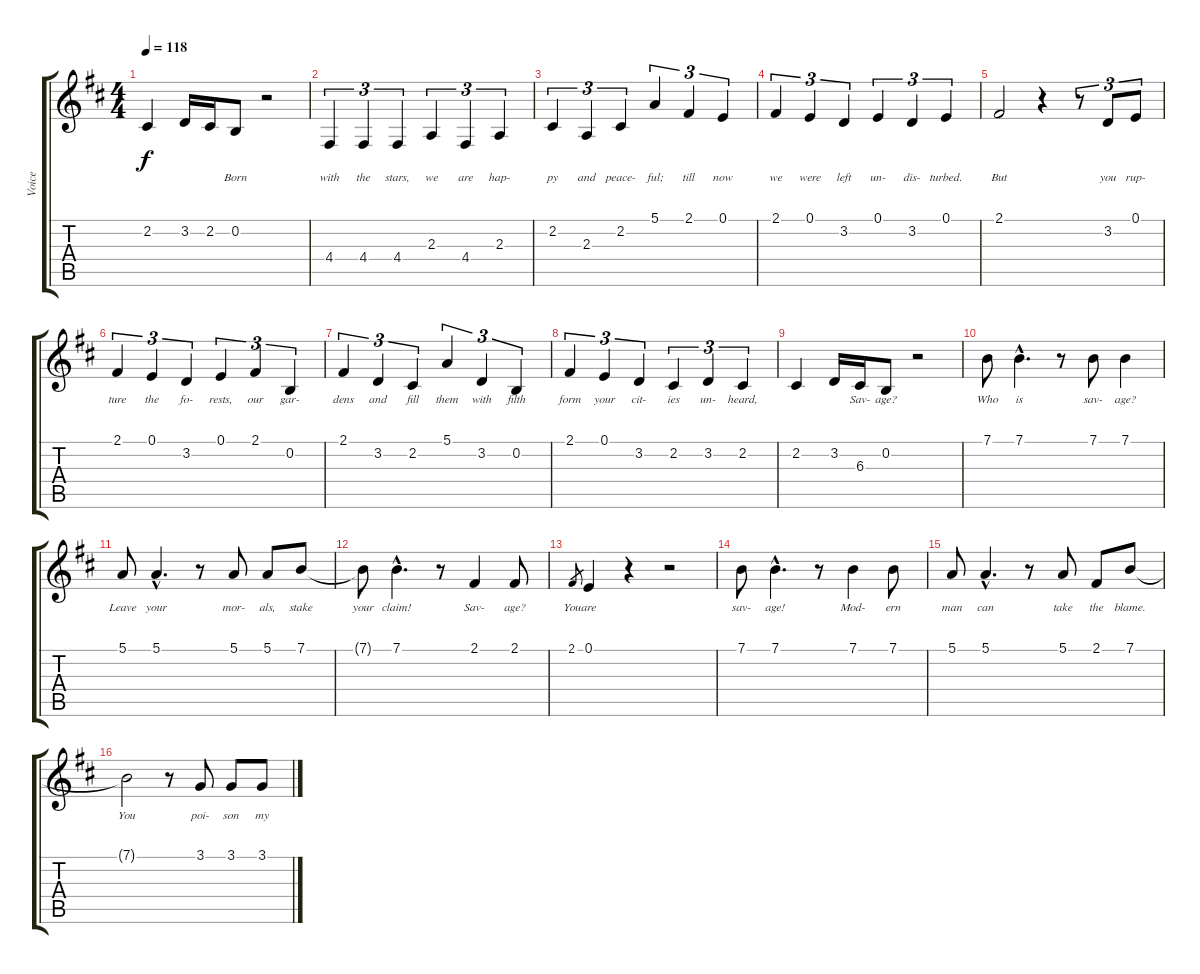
\track ("Voice" "Voice") {instrument fiddle}
\staff {score tabs}
\tuning (E4 B3 G3 D3 A2 E2) {hide}
\ts (4 4)
\tempo 118
\clef g2
\ks d
2.2.4{lyrics (0 "") lyrics (1 "") lyrics (2 "") lyrics (3 "") lyrics (4 "") dy f} 3.2.16{lyrics (0 "") lyrics (1 "") lyrics (2 "") lyrics (3 "") lyrics (4 "")} 2.2.16{lyrics (0 "") lyrics (1 "") lyrics (2 "") lyrics (3 "") lyrics (4 "")} 0.2.8{lyrics (0 "Born") lyrics (1 "") lyrics (2 "") lyrics (3 "") lyrics (4 "")} r.2 |
4.4.4{tu (3 2) lyrics (0 "with") lyrics (1 "") lyrics (2 "") lyrics (3 "") lyrics (4 "")} 4.4.4{tu (3 2) lyrics (0 "the") lyrics (1 "") lyrics (2 "") lyrics (3 "") lyrics (4 "")} 4.4.4{tu (3 2) lyrics (0 "stars,") lyrics (1 "") lyrics (2 "") lyrics (3 "") lyrics (4 "")} 2.3.4{tu (3 2) lyrics (0 "we") lyrics (1 "") lyrics (2 "") lyrics (3 "") lyrics (4 "")} 4.4.4{tu (3 2) lyrics (0 "are") lyrics (1 "") lyrics (2 "") lyrics (3 "") lyrics (4 "")} 2.3.4{tu (3 2) lyrics (0 "hap-") lyrics (1 "") lyrics (2 "") lyrics (3 "") lyrics (4 "")} |
2.2.4{tu (3 2) lyrics (0 "py") lyrics (1 "") lyrics (2 "") lyrics (3 "") lyrics (4 "")} 2.3.4{tu (3 2) lyrics (0 "and") lyrics (1 "") lyrics (2 "") lyrics (3 "") lyrics (4 "")} 2.2.4{tu (3 2) lyrics (0 "peace-") lyrics (1 "") lyrics (2 "") lyrics (3 "") lyrics (4 "")} 5.1.4{tu (3 2) lyrics (0 "ful;") lyrics (1 "") lyrics (2 "") lyrics (3 "") lyrics (4 "")} 2.1.4{tu (3 2) lyrics (0 "till") lyrics (1 "") lyrics (2 "") lyrics (3 "") lyrics (4 "")} 0.1.4{tu (3 2) lyrics (0 "now") lyrics (1 "") lyrics (2 "") lyrics (3 "") lyrics (4 "")} |
2.1.4{tu (3 2) lyrics (0 "we") lyrics (1 "") lyrics (2 "") lyrics (3 "") lyrics (4 "")} 0.1.4{tu (3 2) lyrics (0 "were") lyrics (1 "") lyrics (2 "") lyrics (3 "") lyrics (4 "")} 3.2.4{tu (3 2) lyrics (0 "left") lyrics (1 "") lyrics (2 "") lyrics (3 "") lyrics (4 "")} 0.1.4{tu (3 2) lyrics (0 "un-") lyrics (1 "") lyrics (2 "") lyrics (3 "") lyrics (4 "")} 3.2.4{tu (3 2) lyrics (0 "dis-") lyrics (1 "") lyrics (2 "") lyrics (3 "") lyrics (4 "")} 0.1.4{tu (3 2) lyrics (0 "turbed.") lyrics (1 "") lyrics (2 "") lyrics (3 "") lyrics (4 "")} |
2.1.2{lyrics (0 "But") lyrics (1 "") lyrics (2 "") lyrics (3 "") lyrics (4 "")} r.4 r.8{tu (3 2)} 3.2.8{tu (3 2) lyrics (0 "you") lyrics (1 "") lyrics (2 "") lyrics (3 "") lyrics (4 "")} 0.1.8{tu (3 2) lyrics (0 "rup-") lyrics (1 "") lyrics (2 "") lyrics (3 "") lyrics (4 "")} |
2.1.4{tu (3 2) lyrics (0 "ture") lyrics (1 "") lyrics (2 "") lyrics (3 "") lyrics (4 "")} 0.1.4{tu (3 2) lyrics (0 "the") lyrics (1 "") lyrics (2 "") lyrics (3 "") lyrics (4 "")} 3.2.4{tu (3 2) lyrics (0 "fo-") lyrics (1 "") lyrics (2 "") lyrics (3 "") lyrics (4 "")} 0.1.4{tu (3 2) lyrics (0 "rests,") lyrics (1 "") lyrics (2 "") lyrics (3 "") lyrics (4 "")} 2.1.4{tu (3 2) lyrics (0 "our") lyrics (1 "") lyrics (2 "") lyrics (3 "") lyrics (4 "")} 0.2.4{tu (3 2) lyrics (0 "gar-") lyrics (1 "") lyrics (2 "") lyrics (3 "") lyrics (4 "")} |
2.1.4{tu (3 2) lyrics (0 "dens") lyrics (1 "") lyrics (2 "") lyrics (3 "") lyrics (4 "")} 3.2.4{tu (3 2) lyrics (0 "and") lyrics (1 "") lyrics (2 "") lyrics (3 "") lyrics (4 "")} 2.2.4{tu (3 2) lyrics (0 "fill") lyrics (1 "") lyrics (2 "") lyrics (3 "") lyrics (4 "")} 5.1.4{tu (3 2) lyrics (0 "them") lyrics (1 "") lyrics (2 "") lyrics (3 "") lyrics (4 "")} 3.2.4{tu (3 2) lyrics (0 "with") lyrics (1 "") lyrics (2 "") lyrics (3 "") lyrics (4 "")} 0.2.4{tu (3 2) lyrics (0 "filth") lyrics (1 "") lyrics (2 "") lyrics (3 "") lyrics (4 "")} |
2.1.4{tu (3 2) lyrics (0 "form") lyrics (1 "") lyrics (2 "") lyrics (3 "") lyrics (4 "")} 0.1.4{tu (3 2) lyrics (0 "your") lyrics (1 "") lyrics (2 "") lyrics (3 "") lyrics (4 "")} 3.2.4{tu (3 2) lyrics (0 "cit-") lyrics (1 "") lyrics (2 "") lyrics (3 "") lyrics (4 "")} 2.2.4{tu (3 2) lyrics (0 "ies") lyrics (1 "") lyrics (2 "") lyrics (3 "") lyrics (4 "")} 3.2.4{tu (3 2) lyrics (0 "un-") lyrics (1 "") lyrics (2 "") lyrics (3 "") lyrics (4 "")} 2.2.4{tu (3 2) lyrics (0 "heard,") lyrics (1 "") lyrics (2 "") lyrics (3 "") lyrics (4 "")} |
2.2.4{lyrics (0 "") lyrics (1 "") lyrics (2 "") lyrics (3 "") lyrics (4 "")} 3.2.16{lyrics (0 "") lyrics (1 "") lyrics (2 "") lyrics (3 "") lyrics (4 "")} 6.3.16{lyrics (0 "Sav-") lyrics (1 "") lyrics (2 "") lyrics (3 "") lyrics (4 "")} 0.2.8{lyrics (0 "age?") lyrics (1 "") lyrics (2 "") lyrics (3 "") lyrics (4 "")} r.2 |
7.1.8{lyrics (0 "Who") lyrics (1 "") lyrics (2 "") lyrics (3 "") lyrics (4 "")} 7.1{hac}.4{d lyrics (0 "is") lyrics (1 "") lyrics (2 "") lyrics (3 "") lyrics (4 "")} r.8 7.1.8{lyrics (0 "sav-") lyrics (1 "") lyrics (2 "") lyrics (3 "") lyrics (4 "")} 7.1.4{lyrics (0 "age?") lyrics (1 "") lyrics (2 "") lyrics (3 "") lyrics (4 "")} |
5.1.8{lyrics (0 "Leave") lyrics (1 "") lyrics (2 "") lyrics (3 "") lyrics (4 "")} 5.1{hac}.4{d lyrics (0 "your") lyrics (1 "") lyrics (2 "") lyrics (3 "") lyrics (4 "")} r.8 5.1.8{lyrics (0 "mor-") lyrics (1 "") lyrics (2 "") lyrics (3 "") lyrics (4 "")} 5.1.8{lyrics (0 "als,") lyrics (1 "") lyrics (2 "") lyrics (3 "") lyrics (4 "")} 7.1.8{lyrics (0 "stake") lyrics (1 "") lyrics (2 "") lyrics (3 "") lyrics (4 "")} |
7.1{t}.8{lyrics (0 "your") lyrics (1 "") lyrics (2 "") lyrics (3 "") lyrics (4 "")} 7.1{hac}.4{d lyrics (0 "claim!") lyrics (1 "") lyrics (2 "") lyrics (3 "") lyrics (4 "")} r.8 2.1.4{lyrics (0 "Sav-") lyrics (1 "") lyrics (2 "") lyrics (3 "") lyrics (4 "")} 2.1.8{lyrics (0 "age?") lyrics (1 "") lyrics (2 "") lyrics (3 "") lyrics (4 "")} |
2.1.8{lyrics (0 "You") lyrics (1 "") lyrics (2 "") lyrics (3 "") lyrics (4 "") gr} 0.1.4{lyrics (0 "are") lyrics (1 "") lyrics (2 "") lyrics (3 "") lyrics (4 "")} r.4 r.2 |
7.1.8{lyrics (0 "sav-") lyrics (1 "") lyrics (2 "") lyrics (3 "") lyrics (4 "")} 7.1{hac}.4{d lyrics (0 "age!") lyrics (1 "") lyrics (2 "") lyrics (3 "") lyrics (4 "")} r.8 7.1.4{lyrics (0 "Mod-") lyrics (1 "") lyrics (2 "") lyrics (3 "") lyrics (4 "")} 7.1.8{lyrics (0 "ern") lyrics (1 "") lyrics (2 "") lyrics (3 "") lyrics (4 "")} |
5.1.8{lyrics (0 "man") lyrics (1 "") lyrics (2 "") lyrics (3 "") lyrics (4 "")} 5.1{hac}.4{d lyrics (0 "can") lyrics (1 "") lyrics (2 "") lyrics (3 "") lyrics (4 "")} r.8 5.1.8{lyrics (0 "take") lyrics (1 "") lyrics (2 "") lyrics (3 "") lyrics (4 "")} 2.1.8{lyrics (0 "the") lyrics (1 "") lyrics (2 "") lyrics (3 "") lyrics (4 "")} 7.1.8{lyrics (0 "blame.") lyrics (1 "") lyrics (2 "") lyrics (3 "") lyrics (4 "")} |
7.1{t}.2{lyrics (0 "You") lyrics (1 "") lyrics (2 "") lyrics (3 "") lyrics (4 "")} r.8 3.1.8{lyrics (0 "poi-") lyrics (1 "") lyrics (2 "") lyrics (3 "") lyrics (4 "")} 3.1.8{lyrics (0 "son") lyrics (1 "") lyrics (2 "") lyrics (3 "") lyrics (4 "")} 3.1.8{lyrics (0 "my") lyrics (1 "") lyrics (2 "") lyrics (3 "") lyrics (4 "")}
